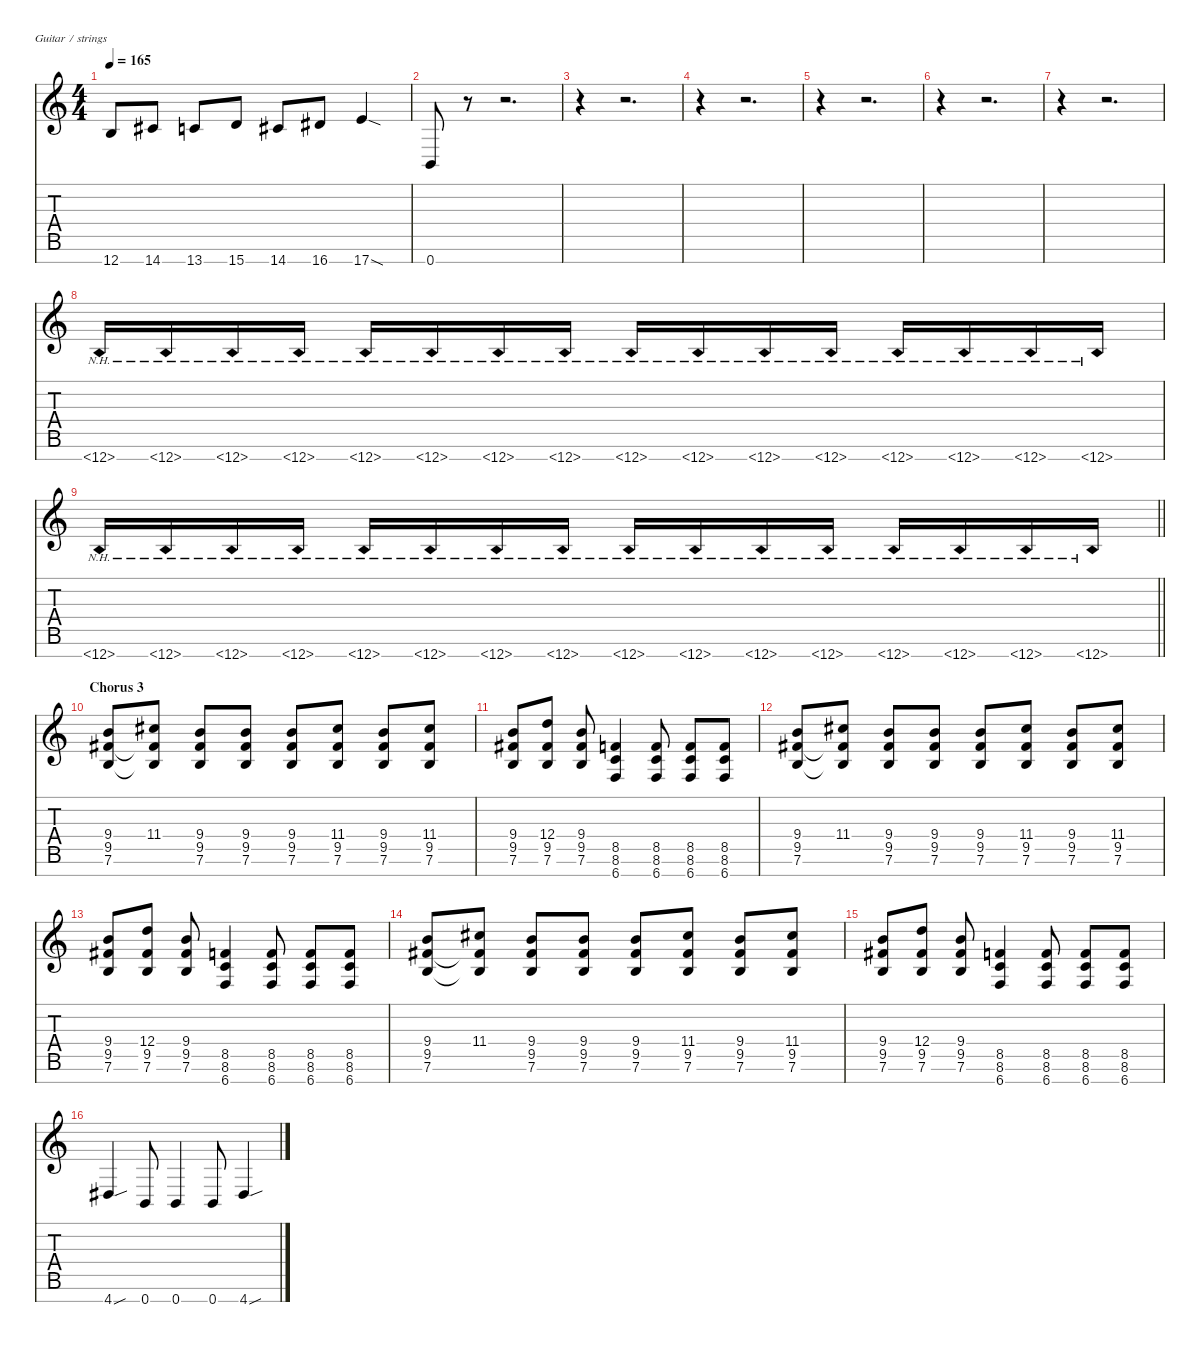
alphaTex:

\defaultSystemsLayout 4
\hideDynamics
\bracketExtendMode nobrackets
\singleTrackTrackNamePolicy hidden
\multiTrackTrackNamePolicy hidden
\firstSystemTrackNameMode fullname
\firstSystemTrackNameOrientation horizontal
\otherSystemsTrackNameOrientation horizontal
\track ("Guitar 2" "dist.guit.") {instrument distortionguitar}
\staff {score tabs}
\tuning (E4 B3 G3 D3 A2 E2 B1)
\ts (4 4)
\tempo 165
\clef g2
\ks c
12.7.8{dy f beam Up} 14.7{acc #}.8{beam Up} 13.7.8{beam Up} 15.7.8{beam Up} 14.7{acc #}.8{beam Up} 16.7{acc #}.8{beam Up} 17.7{sod}.4{beam Up} |
0.7.8{dy fff beam Up} r.8{beam Up} r.2{d beam Up} |
r.4{beam Down} r.2{d beam Down} |
r.4{beam Down} r.2{d beam Down} |
r.4{beam Down} r.2{d beam Down} |
r.4{beam Down} r.2{d beam Down} |
r.4{beam Down} r.2{d beam Down} |
0.7{nh}.16{dy f beam Up} 0.7{nh}.16{beam Up} 0.7{nh}.16{beam Up} 0.7{nh}.16{beam Up} 0.7{nh}.16{beam Up} 0.7{nh}.16{beam Up} 0.7{nh}.16{beam Up} 0.7{nh}.16{beam Up} 0.7{nh}.16{beam Up} 0.7{nh}.16{beam Up} 0.7{nh}.16{beam Up} 0.7{nh}.16{beam Up} 0.7{nh}.16{beam Up} 0.7{nh}.16{beam Up} 0.7{nh}.16{beam Up} 0.7{nh}.16{beam Up} |
\barLineRight lightlight
0.7{nh}.16{beam Up} 0.7{nh}.16{beam Up} 0.7{nh}.16{beam Up} 0.7{nh}.16{beam Up} 0.7{nh}.16{beam Up} 0.7{nh}.16{beam Up} 0.7{nh}.16{beam Up} 0.7{nh}.16{beam Up} 0.7{nh}.16{beam Up} 0.7{nh}.16{beam Up} 0.7{nh}.16{beam Up} 0.7{nh}.16{beam Up} 0.7{nh}.16{beam Up} 0.7{nh}.16{beam Up} 0.7{nh}.16{beam Up} 0.7{nh}.16{beam Up} |
\section ("" "Chorus 3")
(9.4 9.5{acc #} 7.6).8{beam Up} (11.4{acc #} 9.5{t acc #} 7.6{t}).8{beam Up} (9.4 9.5{acc #} 7.6).8{beam Up} (9.4 9.5{acc #} 7.6).8{beam Up} (9.4 9.5{acc #} 7.6).8{beam Up} (11.4{acc #} 9.5{acc #} 7.6).8{beam Up} (9.4 9.5{acc #} 7.6).8{beam Up} (11.4{acc #} 9.5{acc #} 7.6).8{beam Up} |
(9.4 9.5{acc #} 7.6).8{beam Up} (12.4 9.5{acc #} 7.6).8{beam Up} (9.4 9.5{acc #} 7.6).8{beam Up} (8.5 8.6 6.7).4{beam Up} (8.5 8.6 6.7).8{beam Up} (8.5 8.6 6.7).8{beam Up} (8.5 8.6 6.7).8{beam Up} |
(9.4 9.5{acc #} 7.6).8{beam Up} (11.4{acc #} 9.5{t acc #} 7.6{t}).8{beam Up} (9.4 9.5{acc #} 7.6).8{beam Up} (9.4 9.5{acc #} 7.6).8{beam Up} (9.4 9.5{acc #} 7.6).8{beam Up} (11.4{acc #} 9.5{acc #} 7.6).8{beam Up} (9.4 9.5{acc #} 7.6).8{beam Up} (11.4{acc #} 9.5{acc #} 7.6).8{beam Up} |
(9.4 9.5{acc #} 7.6).8{beam Up} (12.4 9.5{acc #} 7.6).8{beam Up} (9.4 9.5{acc #} 7.6).8{beam Up} (8.5 8.6 6.7).4{beam Up} (8.5 8.6 6.7).8{beam Up} (8.5 8.6 6.7).8{beam Up} (8.5 8.6 6.7).8{beam Up} |
(9.4 9.5{acc #} 7.6).8{beam Up} (11.4{acc #} 9.5{t acc #} 7.6{t}).8{beam Up} (9.4 9.5{acc #} 7.6).8{beam Up} (9.4 9.5{acc #} 7.6).8{beam Up} (9.4 9.5{acc #} 7.6).8{beam Up} (11.4{acc #} 9.5{acc #} 7.6).8{beam Up} (9.4 9.5{acc #} 7.6).8{beam Up} (11.4{acc #} 9.5{acc #} 7.6).8{beam Up} |
(9.4 9.5{acc #} 7.6).8{beam Up} (12.4 9.5{acc #} 7.6).8{beam Up} (9.4 9.5{acc #} 7.6).8{beam Up} (8.5 8.6 6.7).4{beam Up} (8.5 8.6 6.7).8{beam Up} (8.5 8.6 6.7).8{beam Up} (8.5 8.6 6.7).8{beam Up} |
4.7{sou acc #}.4{beam Up} 0.7.8{beam Up} 0.7.4{beam Up} 0.7.8{beam Up} 4.7{sou acc #}.4{beam Up}
